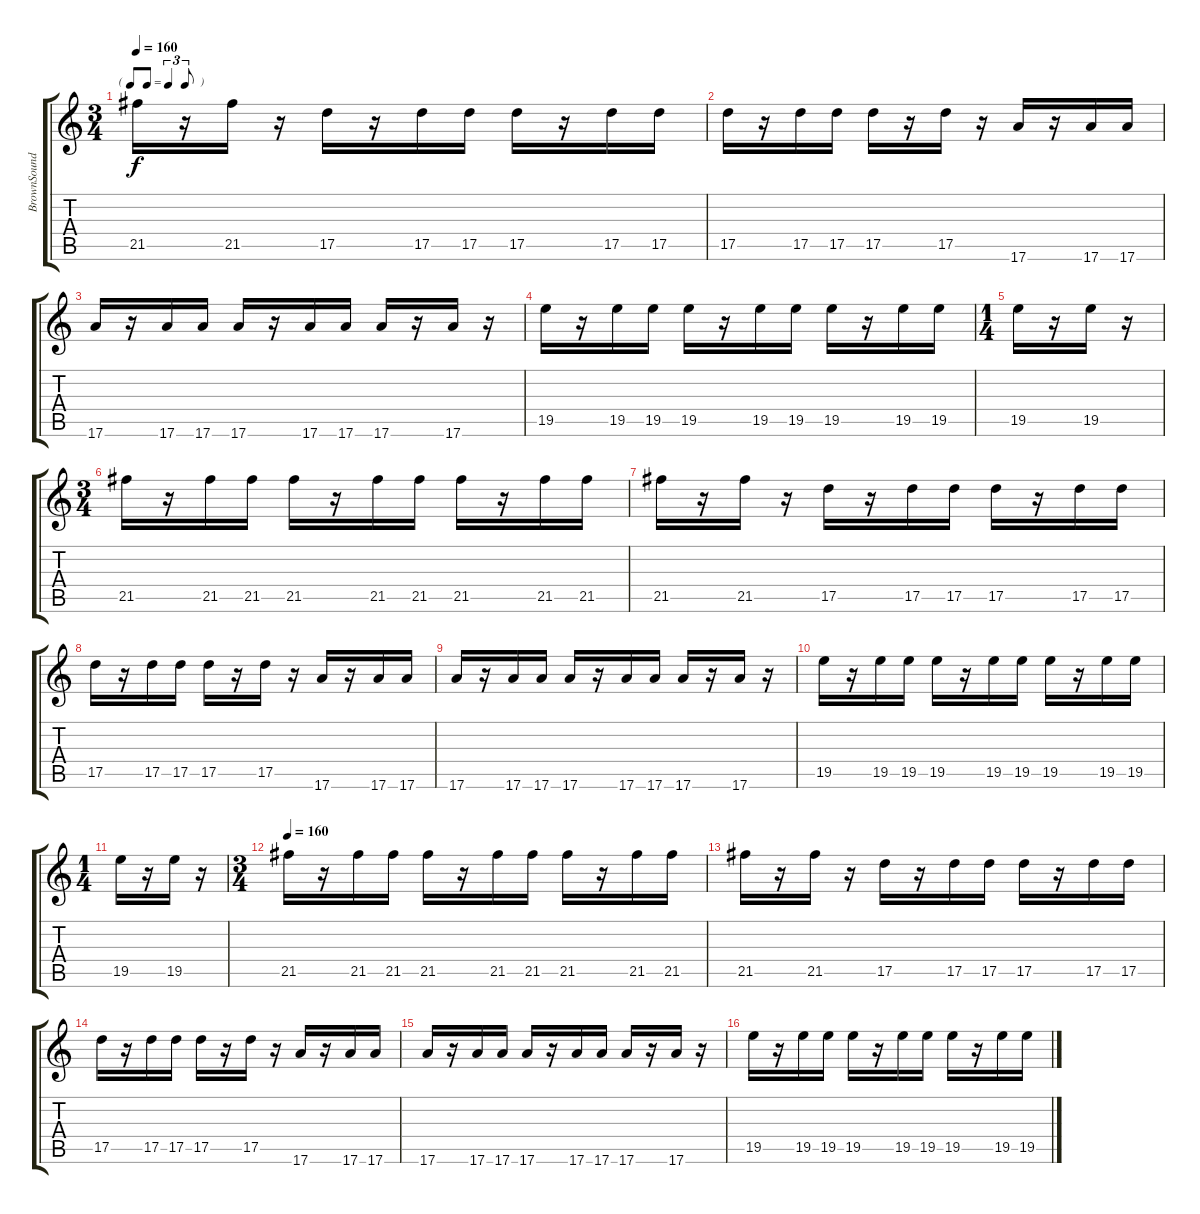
\track ("BrownSound        gtr 2" "BrownSound") {instrument distortionguitar}
\staff {score tabs}
\tuning (E4 B3 G3 D3 A2 E2) {hide}
\ts (3 4)
\tf triplet8th
\tempo 160
\clef g2
\ks c
21.5.16{dy f} r.16 21.5.16 r.16 17.5.16 r.16 17.5.16 17.5.16 17.5.16 r.16 17.5.16 17.5.16 |
17.5.16 r.16 17.5.16 17.5.16 17.5.16 r.16 17.5.16 r.16 17.6.16 r.16 17.6.16 17.6.16 |
17.6.16 r.16 17.6.16 17.6.16 17.6.16 r.16 17.6.16 17.6.16 17.6.16 r.16 17.6.16 r.16 |
19.5.16 r.16 19.5.16 19.5.16 19.5.16 r.16 19.5.16 19.5.16 19.5.16 r.16 19.5.16 19.5.16 |
\ts (1 4)
19.5.16 r.16 19.5.16 r.16 |
\ts (3 4)
21.5.16 r.16 21.5.16 21.5.16 21.5.16 r.16 21.5.16 21.5.16 21.5.16 r.16 21.5.16 21.5.16 |
21.5.16 r.16 21.5.16 r.16 17.5.16 r.16 17.5.16 17.5.16 17.5.16 r.16 17.5.16 17.5.16 |
17.5.16 r.16 17.5.16 17.5.16 17.5.16 r.16 17.5.16 r.16 17.6.16 r.16 17.6.16 17.6.16 |
17.6.16 r.16 17.6.16 17.6.16 17.6.16 r.16 17.6.16 17.6.16 17.6.16 r.16 17.6.16 r.16 |
19.5.16 r.16 19.5.16 19.5.16 19.5.16 r.16 19.5.16 19.5.16 19.5.16 r.16 19.5.16 19.5.16 |
\ts (1 4)
19.5.16 r.16 19.5.16 r.16 |
\ts (3 4)
\tempo 160
21.5.16{volume 12 instrument electricguitarmuted} r.16 21.5.16 21.5.16 21.5.16 r.16 21.5.16 21.5.16 21.5.16 r.16 21.5.16 21.5.16 |
21.5.16 r.16 21.5.16 r.16 17.5.16 r.16 17.5.16 17.5.16 17.5.16 r.16 17.5.16 17.5.16 |
17.5.16 r.16 17.5.16 17.5.16 17.5.16 r.16 17.5.16 r.16 17.6.16 r.16 17.6.16 17.6.16 |
17.6.16 r.16 17.6.16 17.6.16 17.6.16 r.16 17.6.16 17.6.16 17.6.16 r.16 17.6.16 r.16 |
19.5.16 r.16 19.5.16 19.5.16 19.5.16 r.16 19.5.16 19.5.16 19.5.16 r.16 19.5.16 19.5.16
